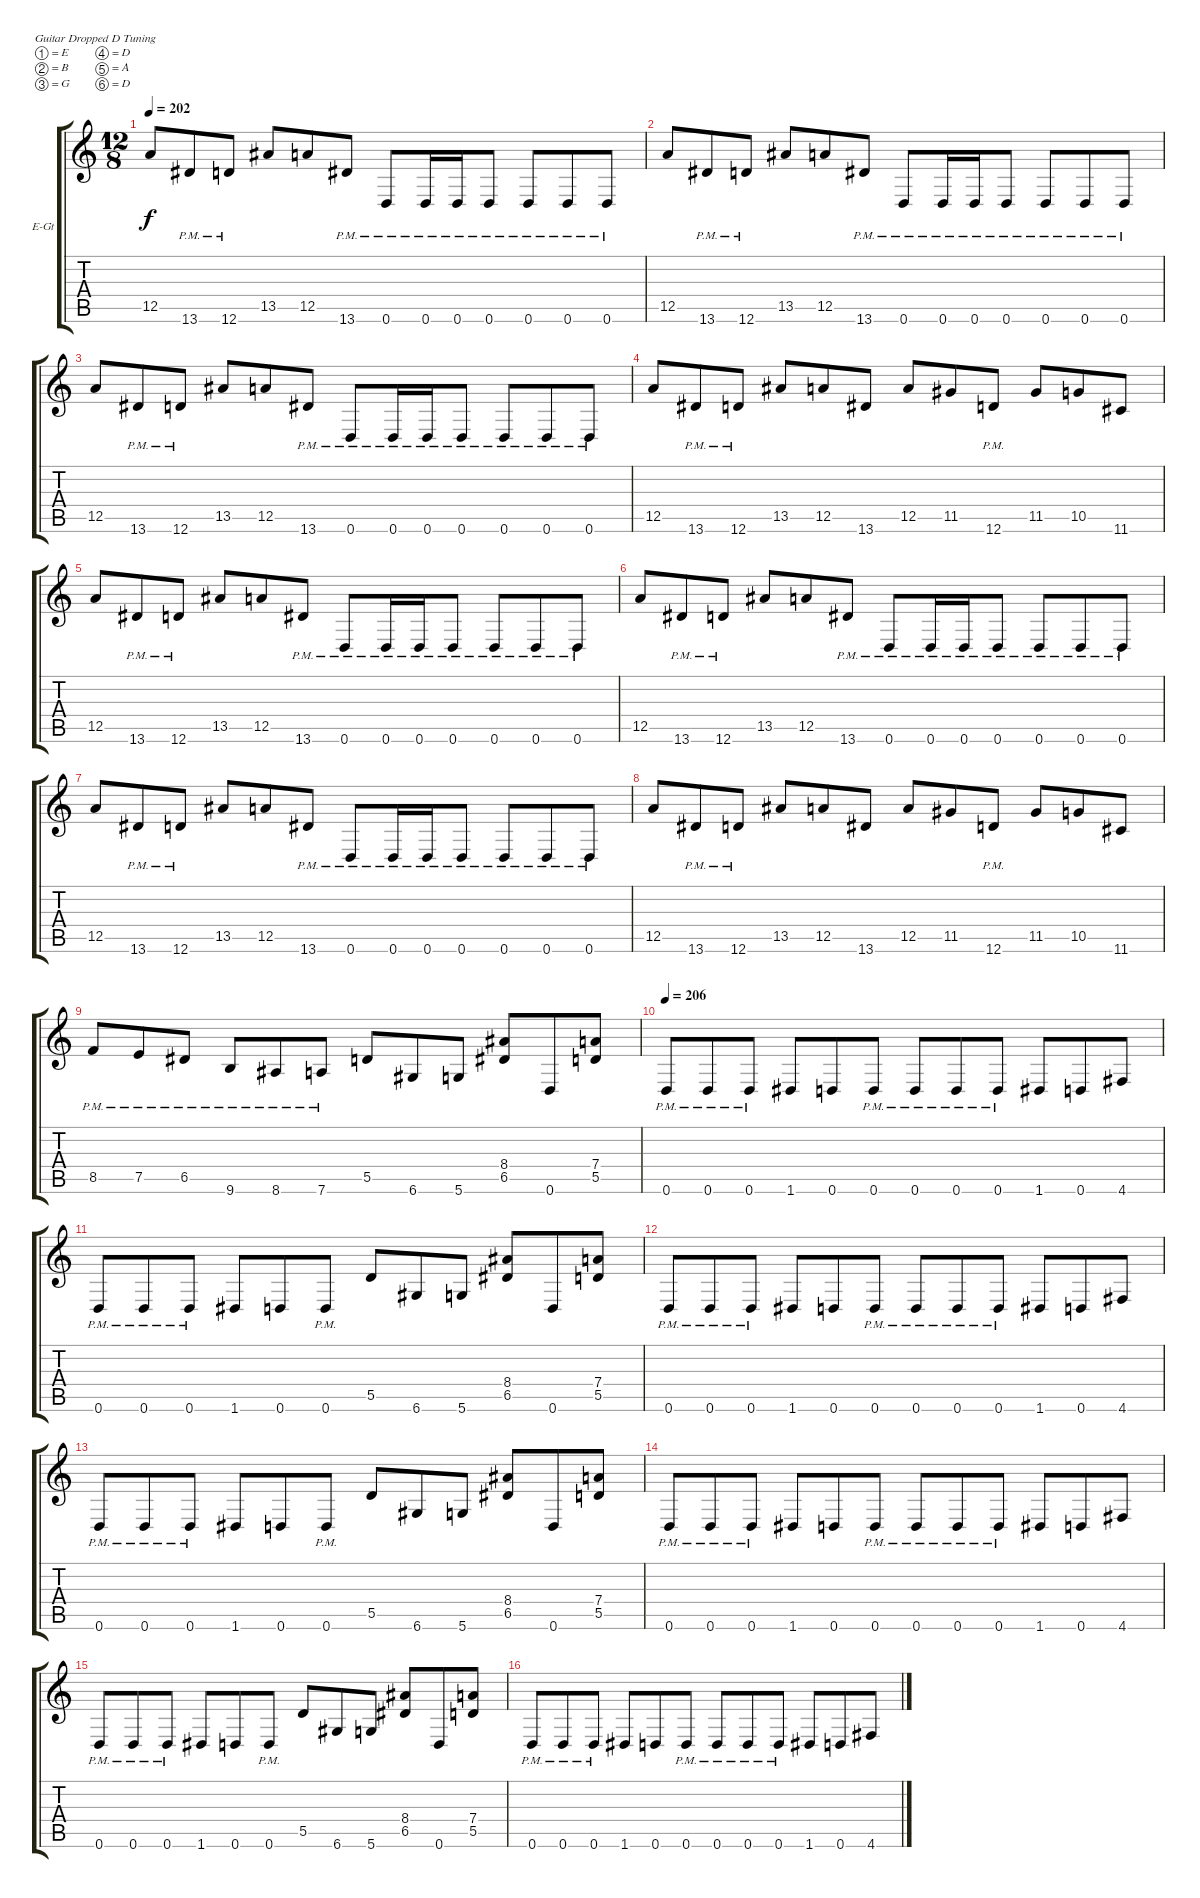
\bracketExtendMode groupsimilarinstruments
\firstSystemTrackNameOrientation horizontal
\otherSystemsTrackNameOrientation horizontal
\track ("Guitar" "E-Gt") {instrument distortionguitar}
\staff {score tabs}
\tuning (E4 B3 G3 D3 A2 D2)
\ts (12 8)
\tempo 202
\clef g2
\ks c
12.5.8{dy f instrument distortionguitar} 13.6{pm}.8 12.6{pm}.8 13.5.8 12.5.8 13.6{pm}.8 0.6{pm}.8 0.6{pm}.16 0.6{pm}.16 0.6{pm}.8 0.6{pm}.8 0.6{pm}.8 0.6{pm}.8 |
12.5.8 13.6{pm}.8 12.6{pm}.8 13.5.8 12.5.8 13.6{pm}.8 0.6{pm}.8 0.6{pm}.16 0.6{pm}.16 0.6{pm}.8 0.6{pm}.8 0.6{pm}.8 0.6{pm}.8 |
12.5.8 13.6{pm}.8 12.6{pm}.8 13.5.8 12.5.8 13.6{pm}.8 0.6{pm}.8 0.6{pm}.16 0.6{pm}.16 0.6{pm}.8 0.6{pm}.8 0.6{pm}.8 0.6{pm}.8 |
12.5.8 13.6{pm}.8 12.6{pm}.8 13.5.8 12.5.8 13.6.8 12.5.8 11.5.8 12.6{pm}.8 11.5.8 10.5.8 11.6.8 |
12.5.8 13.6{pm}.8 12.6{pm}.8 13.5.8 12.5.8 13.6{pm}.8 0.6{pm}.8 0.6{pm}.16 0.6{pm}.16 0.6{pm}.8 0.6{pm}.8 0.6{pm}.8 0.6{pm}.8 |
12.5.8 13.6{pm}.8 12.6{pm}.8 13.5.8 12.5.8 13.6{pm}.8 0.6{pm}.8 0.6{pm}.16 0.6{pm}.16 0.6{pm}.8 0.6{pm}.8 0.6{pm}.8 0.6{pm}.8 |
12.5.8 13.6{pm}.8 12.6{pm}.8 13.5.8 12.5.8 13.6{pm}.8 0.6{pm}.8 0.6{pm}.16 0.6{pm}.16 0.6{pm}.8 0.6{pm}.8 0.6{pm}.8 0.6{pm}.8 |
12.5.8 13.6{pm}.8 12.6{pm}.8 13.5.8 12.5.8 13.6.8 12.5.8 11.5.8 12.6{pm}.8 11.5.8 10.5.8 11.6.8 |
8.5{pm}.8 7.5{pm}.8 6.5{pm}.8 9.6{pm}.8 8.6{pm}.8 7.6{pm}.8 5.5.8 6.6.8 5.6.8 (8.4 6.5).8 0.6.8 (7.4 5.5).8 |
\tempo 206
0.6{pm}.8 0.6{pm}.8 0.6{pm}.8 1.6.8 0.6.8 0.6{pm}.8 0.6{pm}.8 0.6{pm}.8 0.6{pm}.8 1.6.8 0.6.8 4.6.8 |
0.6{pm}.8 0.6{pm}.8 0.6{pm}.8 1.6.8 0.6.8 0.6{pm}.8 5.5.8 6.6.8 5.6.8 (8.4 6.5).8 0.6.8 (7.4 5.5).8 |
0.6{pm}.8 0.6{pm}.8 0.6{pm}.8 1.6.8 0.6.8 0.6{pm}.8 0.6{pm}.8 0.6{pm}.8 0.6{pm}.8 1.6.8 0.6.8 4.6.8 |
0.6{pm}.8 0.6{pm}.8 0.6{pm}.8 1.6.8 0.6.8 0.6{pm}.8 5.5.8 6.6.8 5.6.8 (8.4 6.5).8 0.6.8 (7.4 5.5).8 |
0.6{pm}.8 0.6{pm}.8 0.6{pm}.8 1.6.8 0.6.8 0.6{pm}.8 0.6{pm}.8 0.6{pm}.8 0.6{pm}.8 1.6.8 0.6.8 4.6.8 |
0.6{pm}.8 0.6{pm}.8 0.6{pm}.8 1.6.8 0.6.8 0.6{pm}.8 5.5.8 6.6.8 5.6.8 (8.4 6.5).8 0.6.8 (7.4 5.5).8 |
0.6{pm}.8 0.6{pm}.8 0.6{pm}.8 1.6.8 0.6.8 0.6{pm}.8 0.6{pm}.8 0.6{pm}.8 0.6{pm}.8 1.6.8 0.6.8 4.6.8
